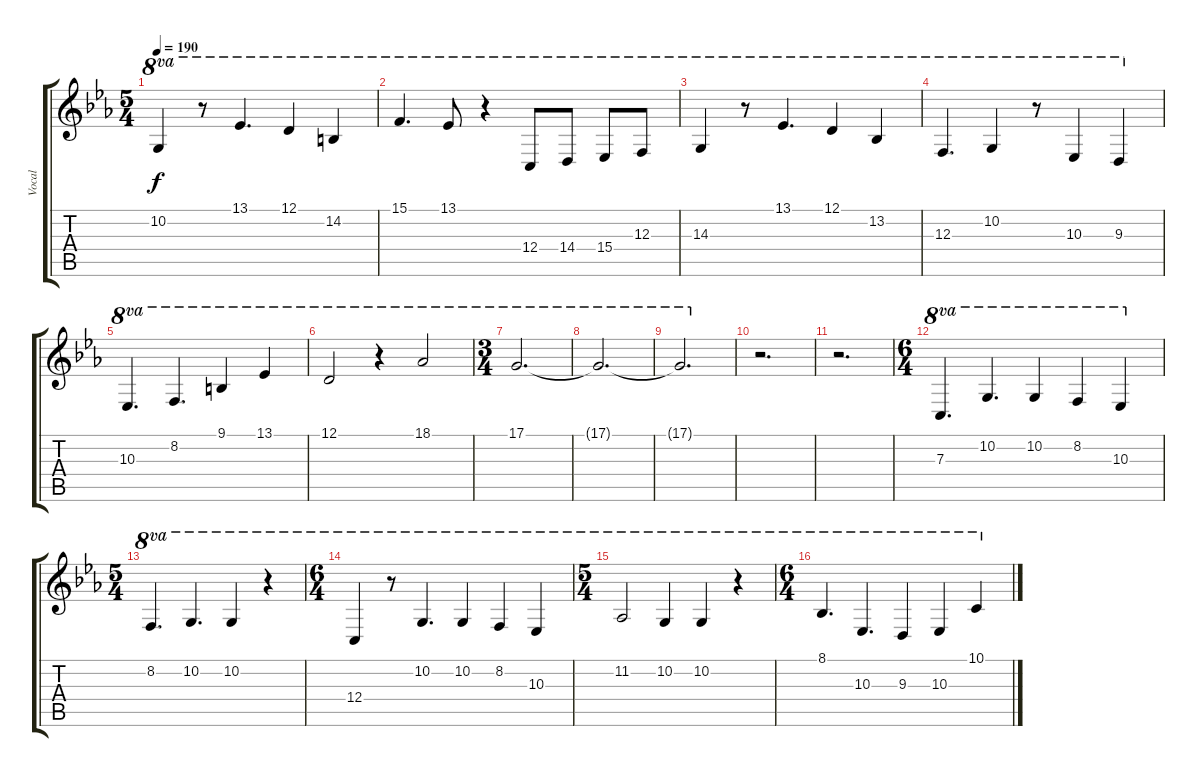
\track ("Vocal" "Vocal") {instrument clarinet}
\staff {score tabs}
\tuning (D4 A3 F3 C3 G2 C2) {hide}
\ts (5 4)
\tempo 190
\clef g2
\ks eb
10.2.4{ot 8va dy f} r.8{ot 8va} 13.1.4{d ot 8va} 12.1.4{ot 8va} 14.2.4{ot 8va} |
15.1.4{d ot 8va} 13.1.8{ot 8va} r.4{ot 8va} 12.4.8{ot 8va} 14.4.8{ot 8va} 15.4.8{ot 8va} 12.3.8{ot 8va} |
14.3.4{ot 8va} r.8{ot 8va} 13.1.4{d ot 8va} 12.1.4{ot 8va} 13.2.4{ot 8va} |
12.3.4{d ot 8va} 10.2.4{ot 8va} r.8{ot 8va} 10.3.4{ot 8va} 9.3.4{ot 8va} |
10.3.4{d ot 8va} 8.2.4{d ot 8va} 9.1.4{ot 8va} 13.1.4{ot 8va} |
12.1.2{ot 8va} r.4{ot 8va} 18.1.2{ot 8va} |
\ts (3 4)
17.1.2{d ot 8va} |
17.1{t}.2{d ot 8va} |
17.1{t}.2{d ot 8va} |
r.2{d} |
r.2{d} |
\ts (6 4)
7.3.4{d ot 8va} 10.2.4{d ot 8va} 10.2.4{ot 8va} 8.2.4{ot 8va} 10.3.4{ot 8va} |
\ts (5 4)
8.2.4{d ot 8va} 10.2.4{d ot 8va} 10.2.4{ot 8va} r.4{ot 8va} |
\ts (6 4)
12.4.4{ot 8va} r.8{ot 8va} 10.2.4{d ot 8va} 10.2.4{ot 8va} 8.2.4{ot 8va} 10.3.4{ot 8va} |
\ts (5 4)
11.2.2{ot 8va} 10.2.4{ot 8va} 10.2.4{ot 8va} r.4{ot 8va} |
\ts (6 4)
8.1.4{d ot 8va} 10.3.4{d ot 8va} 9.3.4{ot 8va} 10.3.4{ot 8va} 10.1.4{ot 8va}
